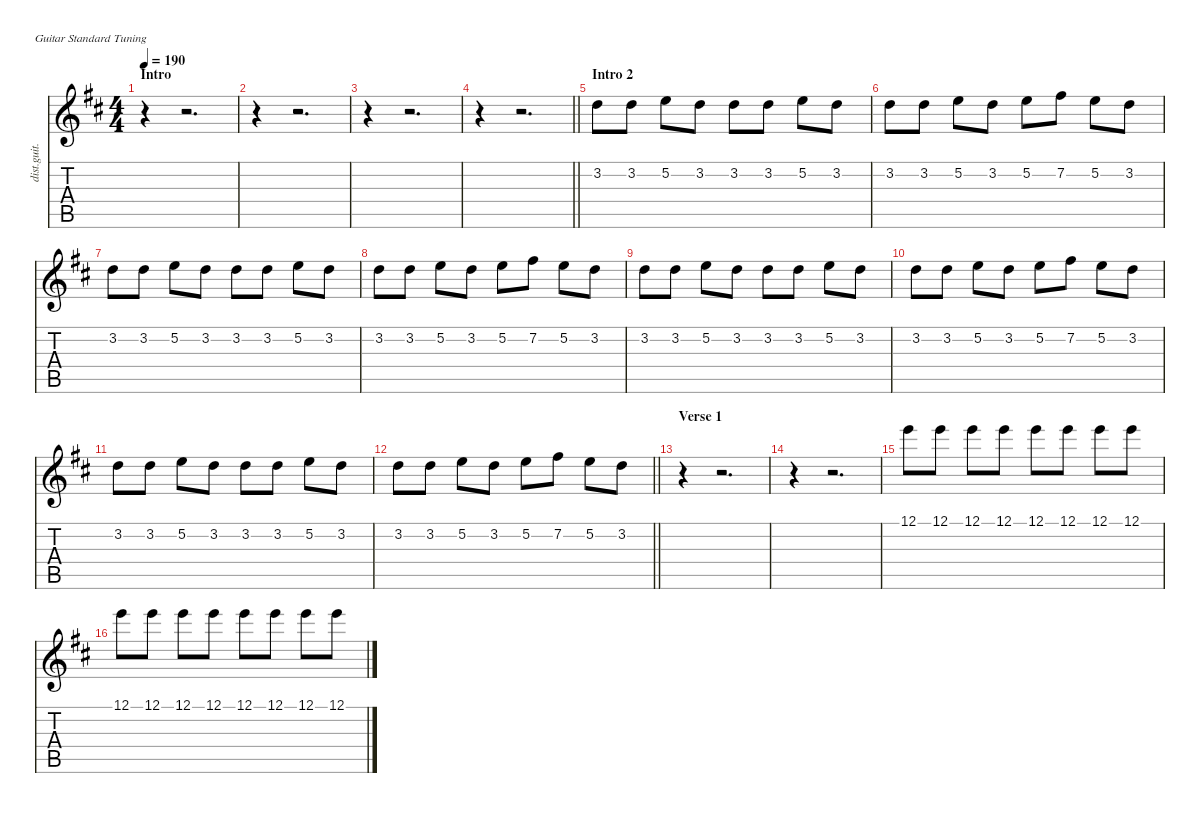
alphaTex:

\defaultSystemsLayout 4
\hideDynamics
\bracketExtendMode nobrackets
\otherSystemsTrackNameOrientation horizontal
\track ("Charlie Simpson" "dist.guit.") {mute instrument distortionguitar}
\staff {score tabs}
\tuning (E4 B3 G3 D3 A2 E2)
\ts (4 4)
\beaming (8 2 2 2 2)
\section ("" "Intro")
\tempo 190
\clef g2
\ks d
r.4{dy f instrument distortionguitar beam Down} r.2{d beam Down} |
r.4{beam Down} r.2{d beam Down} |
r.4{beam Down} r.2{d beam Down} |
\barLineRight lightlight
r.4{beam Down} r.2{d beam Down} |
\section ("" "Intro 2")
3.2{acc forcenatural}.8{beam Down} 3.2{acc forcenatural}.8{beam Down} 5.2{acc forcenatural}.8{beam Down} 3.2{acc forcenatural}.8{beam Down} 3.2{acc forcenatural}.8{beam Down} 3.2{acc forcenatural}.8{beam Down} 5.2{acc forcenatural}.8{beam Down} 3.2{acc forcenatural}.8{beam Down} |
3.2{acc forcenatural}.8{beam Down} 3.2{acc forcenatural}.8{beam Down} 5.2{acc forcenatural}.8{beam Down} 3.2{acc forcenatural}.8{beam Down} 5.2{acc forcenatural}.8{beam Down} 7.2{acc #}.8{beam Down} 5.2{acc forcenatural}.8{beam Down} 3.2{acc forcenatural}.8{beam Down} |
3.2{acc forcenatural}.8{beam Down} 3.2{acc forcenatural}.8{beam Down} 5.2{acc forcenatural}.8{beam Down} 3.2{acc forcenatural}.8{beam Down} 3.2{acc forcenatural}.8{beam Down} 3.2{acc forcenatural}.8{beam Down} 5.2{acc forcenatural}.8{beam Down} 3.2{acc forcenatural}.8{beam Down} |
3.2{acc forcenatural}.8{beam Down} 3.2{acc forcenatural}.8{beam Down} 5.2{acc forcenatural}.8{beam Down} 3.2{acc forcenatural}.8{beam Down} 5.2{acc forcenatural}.8{beam Down} 7.2{acc #}.8{beam Down} 5.2{acc forcenatural}.8{beam Down} 3.2{acc forcenatural}.8{beam Down} |
3.2{acc forcenatural}.8{beam Down} 3.2{acc forcenatural}.8{beam Down} 5.2{acc forcenatural}.8{beam Down} 3.2{acc forcenatural}.8{beam Down} 3.2{acc forcenatural}.8{beam Down} 3.2{acc forcenatural}.8{beam Down} 5.2{acc forcenatural}.8{beam Down} 3.2{acc forcenatural}.8{beam Down} |
3.2{acc forcenatural}.8{beam Down} 3.2{acc forcenatural}.8{beam Down} 5.2{acc forcenatural}.8{beam Down} 3.2{acc forcenatural}.8{beam Down} 5.2{acc forcenatural}.8{beam Down} 7.2{acc #}.8{beam Down} 5.2{acc forcenatural}.8{beam Down} 3.2{acc forcenatural}.8{beam Down} |
3.2{acc forcenatural}.8{beam Down} 3.2{acc forcenatural}.8{beam Down} 5.2{acc forcenatural}.8{beam Down} 3.2{acc forcenatural}.8{beam Down} 3.2{acc forcenatural}.8{beam Down} 3.2{acc forcenatural}.8{beam Down} 5.2{acc forcenatural}.8{beam Down} 3.2{acc forcenatural}.8{beam Down} |
\barLineRight lightlight
3.2{acc forcenatural}.8{beam Down} 3.2{acc forcenatural}.8{beam Down} 5.2{acc forcenatural}.8{beam Down} 3.2{acc forcenatural}.8{beam Down} 5.2{acc forcenatural}.8{beam Down} 7.2{acc #}.8{beam Down} 5.2{acc forcenatural}.8{beam Down} 3.2{acc forcenatural}.8{beam Down} |
\section ("" "Verse 1")
r.4{beam Down} r.2{d beam Down} |
r.4{beam Down} r.2{d beam Down} |
12.1{acc forcenatural}.8{beam Down} 12.1{acc forcenatural}.8{beam Down} 12.1{acc forcenatural}.8{beam Down} 12.1{acc forcenatural}.8{beam Down} 12.1{acc forcenatural}.8{beam Down} 12.1{acc forcenatural}.8{beam Down} 12.1{acc forcenatural}.8{beam Down} 12.1{acc forcenatural}.8{beam Down} |
12.1{acc forcenatural}.8{beam Down} 12.1{acc forcenatural}.8{beam Down} 12.1{acc forcenatural}.8{beam Down} 12.1{acc forcenatural}.8{beam Down} 12.1{acc forcenatural}.8{beam Down} 12.1{acc forcenatural}.8{beam Down} 12.1{acc forcenatural}.8{beam Down} 12.1{acc forcenatural}.8{beam Down}
